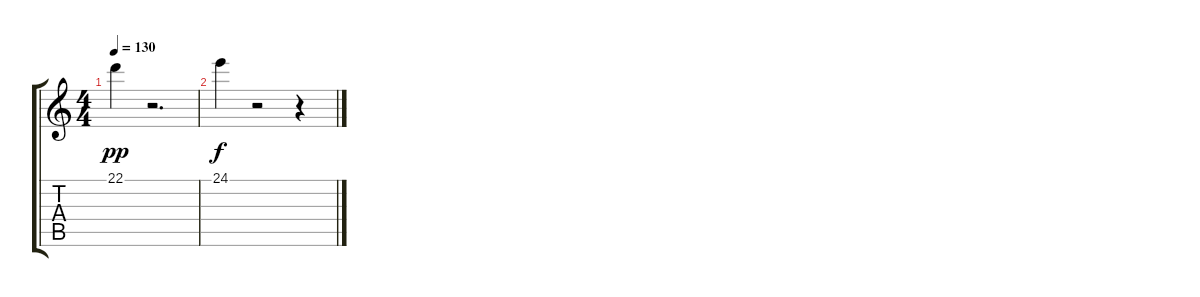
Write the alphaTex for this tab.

\track "" {instrument tinklebell}
\staff {score tabs}
\tuning (E4 B3 G3 D3 A2 E2) {hide}
\ts (4 4)
\tempo 130
\clef g2
\ks c
22.1.4{dy pp} r.2{d} |
24.1.4{dy f} r.2 r.4
